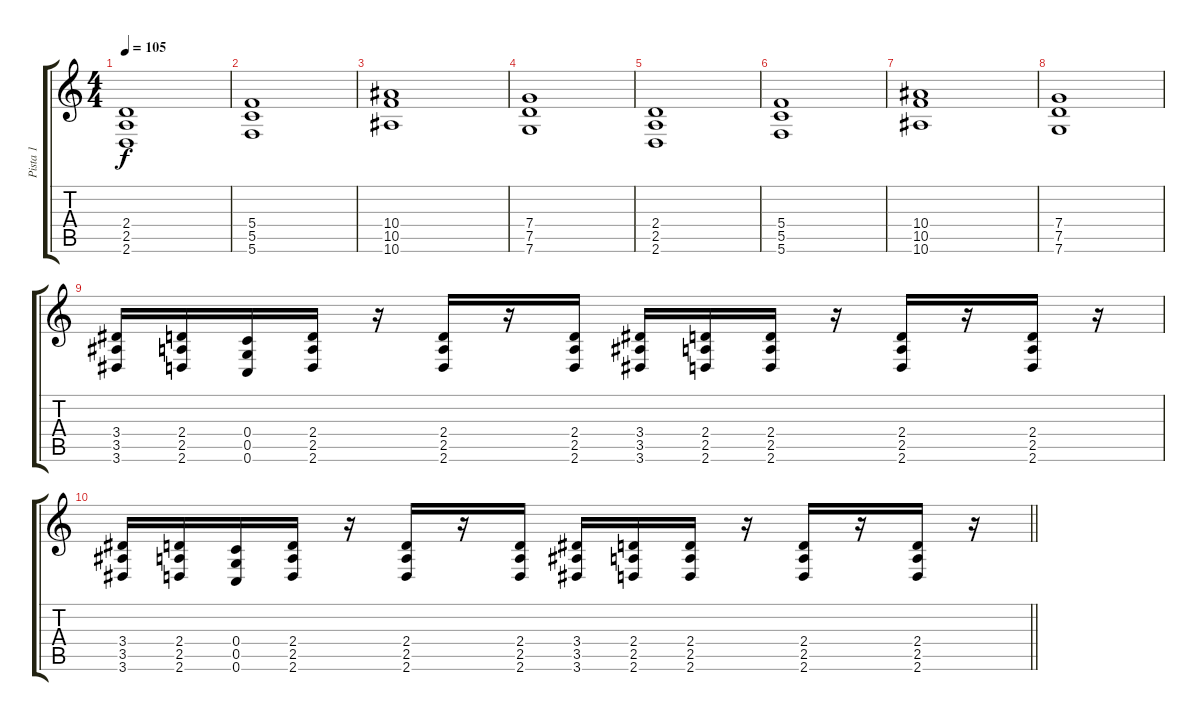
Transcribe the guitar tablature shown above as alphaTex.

\track ("Pista 1" "Pista 1") {instrument distortionguitar}
\staff {score tabs}
\tuning (D4 A3 F3 C3 G2 C2) {hide}
\ts (4 4)
\tempo 105
\clef g2
\ks c
(2.4 2.5 2.6).1{dy f} |
(5.4 5.5 5.6).1 |
(10.4 10.5 10.6).1 |
(7.4 7.5 7.6).1 |
(2.4 2.5 2.6).1 |
(5.4 5.5 5.6).1 |
(10.4 10.5 10.6).1 |
(7.4 7.5 7.6).1 |
(3.4 3.5 3.6).16 (2.4 2.5 2.6).16 (0.4 0.5 0.6).16 (2.4 2.5 2.6).16 r.16 (2.4 2.5 2.6).16 r.16 (2.4 2.5 2.6).16 (3.4 3.5 3.6).16 (2.4 2.5 2.6).16 (2.4 2.5 2.6).16 r.16 (2.4 2.5 2.6).16 r.16 (2.4 2.5 2.6).16 r.16 |
\barLineRight lightlight
(3.4 3.5 3.6).16 (2.4 2.5 2.6).16 (0.4 0.5 0.6).16 (2.4 2.5 2.6).16 r.16 (2.4 2.5 2.6).16 r.16 (2.4 2.5 2.6).16 (3.4 3.5 3.6).16 (2.4 2.5 2.6).16 (2.4 2.5 2.6).16 r.16 (2.4 2.5 2.6).16 r.16 (2.4 2.5 2.6).16 r.16
